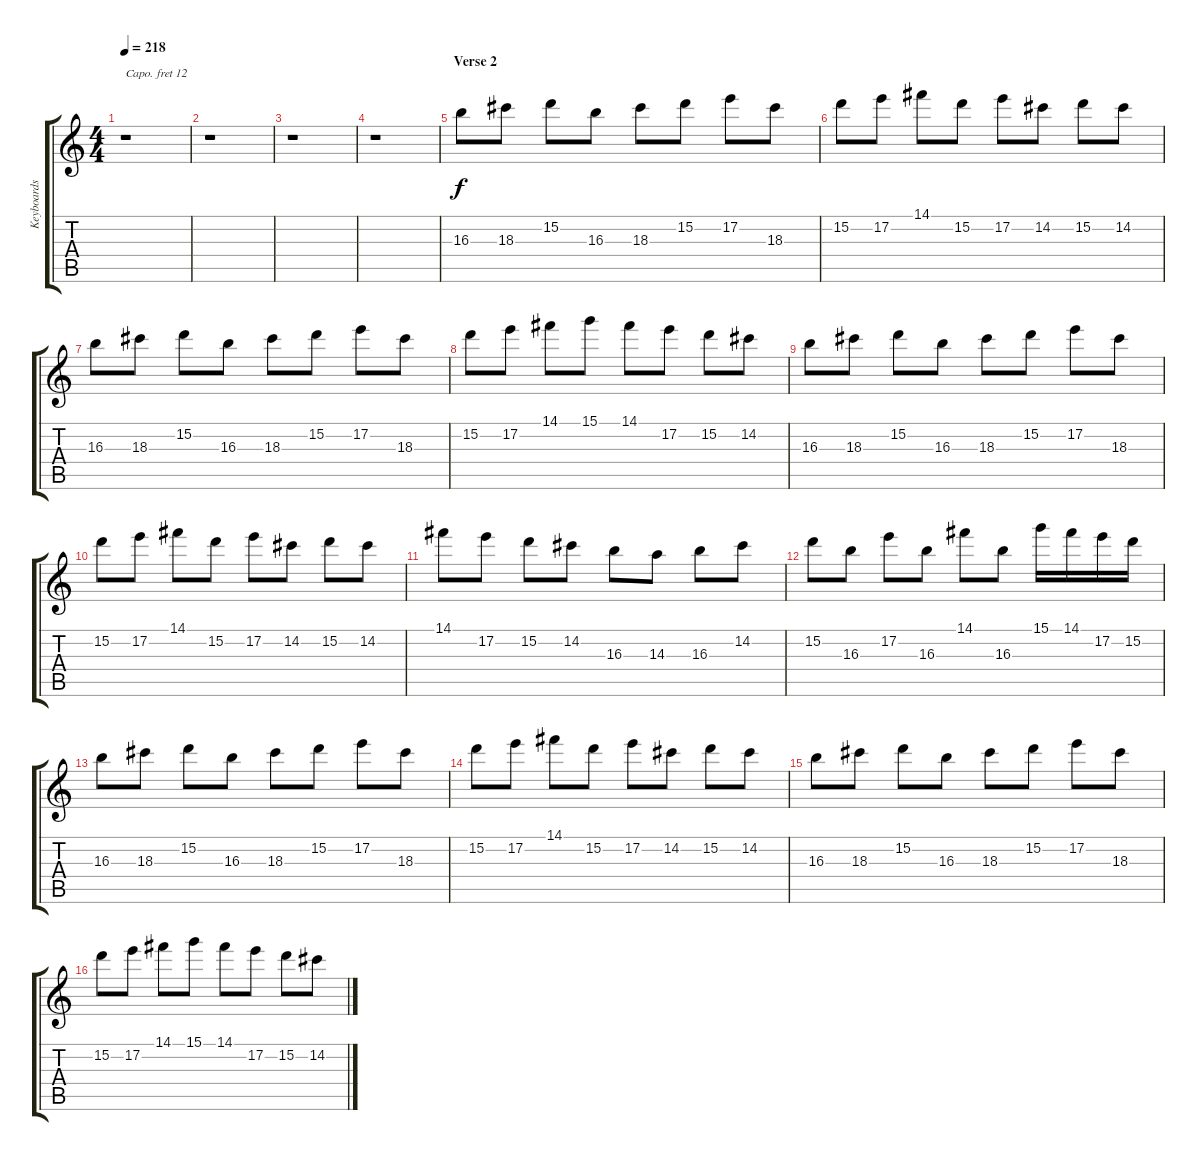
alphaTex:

\track ("Keyboards 5" "Keyboards ") {instrument churchorgan}
\staff {score tabs}
\capo 12
\tuning (E4 B3 G3 D3 A2 E2) {hide}
\ts (4 4)
\tempo 218
\clef g2
\ks c
r.1{dy mp} |
r.1 |
r.1 |
r.1 |
\section ("" "Verse 2")
16.3.8{dy f} 18.3.8 15.2.8 16.3.8 18.3.8 15.2.8 17.2.8 18.3.8 |
15.2.8 17.2.8 14.1.8 15.2.8 17.2.8 14.2.8 15.2.8 14.2.8 |
16.3.8 18.3.8 15.2.8 16.3.8 18.3.8 15.2.8 17.2.8 18.3.8 |
15.2.8 17.2.8 14.1.8 15.1.8 14.1.8 17.2.8 15.2.8 14.2.8 |
16.3.8 18.3.8 15.2.8 16.3.8 18.3.8 15.2.8 17.2.8 18.3.8 |
15.2.8 17.2.8 14.1.8 15.2.8 17.2.8 14.2.8 15.2.8 14.2.8 |
14.1.8 17.2.8 15.2.8 14.2.8 16.3.8 14.3.8 16.3.8 14.2.8 |
15.2.8 16.3.8 17.2.8 16.3.8 14.1.8 16.3.8 15.1.16 14.1.16 17.2.16 15.2.16 |
16.3.8 18.3.8 15.2.8 16.3.8 18.3.8 15.2.8 17.2.8 18.3.8 |
15.2.8 17.2.8 14.1.8 15.2.8 17.2.8 14.2.8 15.2.8 14.2.8 |
16.3.8 18.3.8 15.2.8 16.3.8 18.3.8 15.2.8 17.2.8 18.3.8 |
15.2.8 17.2.8 14.1.8 15.1.8 14.1.8 17.2.8 15.2.8 14.2.8
